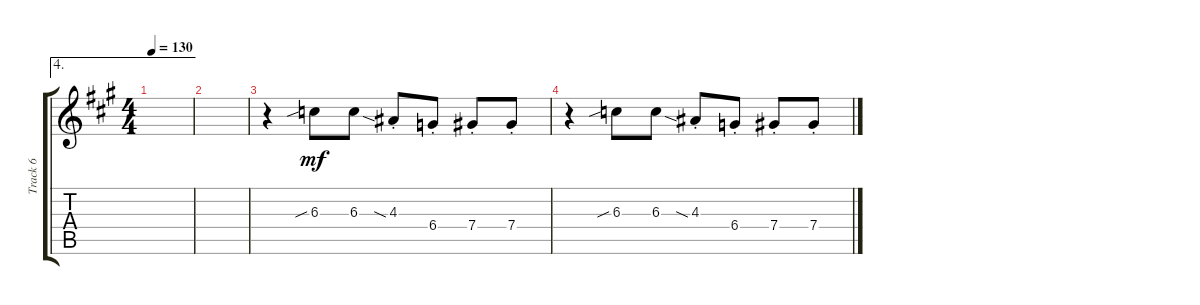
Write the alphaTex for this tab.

\track ("Track 6" "Track 6") {instrument overdrivenguitar}
\staff {score tabs}
\tuning (Eb4 Bb3 Gb3 Db3 Ab2 Eb2) {hide}
\ae 4
\ts (4 4)
\tempo 130
\clef g2
\ks a
|
|
r.4 6.3{sib}.8{dy mf} 6.3.8 4.3{sia st}.8 6.4{st}.8 7.4{st}.8 7.4{st}.8 |
r.4 6.3{sib}.8 6.3.8 4.3{sia st}.8 6.4{st}.8 7.4{st}.8 7.4{st}.8
